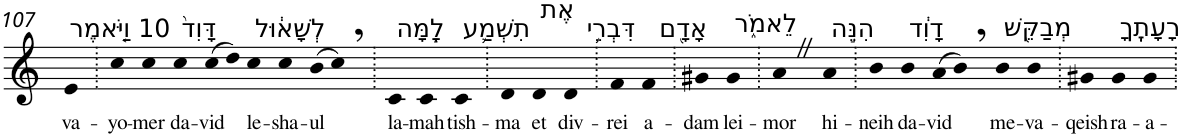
**kern	**text
*part1	*part1
*staff1	*staff1
*I"Piano	*
*I'Pno	*
!!LO:PB:g=z
*clefG2	*
*k[]	*
=107	=107
!LO:TX:a:t=10 וַיֹּ֤אמֶר	!
!	!LO:LY:b
4e	va-
=108.	=108.
!	!LO:LY:b
4cc	-yo-
!	!LO:LY:b
4cc	-mer
!LO:TX:a:t=דָּוִד֙	!
!	!LO:LY:b
4cc	da-
!	!LO:LY:b
(>8cc	-vid
8dd)	.
!LO:TX:a:t=לְשָׁא֔וּל	!
!	!LO:LY:b
4cc	le-
!	!LO:LY:b
4cc	-sha-
!	!LO:LY:b
(>8b	-ul
8cc,)	.
=109.	=109.
!LO:TX:a:t=לָ֧מָּה	!
!	!LO:LY:b
4c	la-
!	!LO:LY:b
4c	-mah
!LO:TX:a:t=תִשְׁמַ֛ע	!
!	!LO:LY:b
4c	tish-
=110.	=110.
!	!LO:LY:b
4d	-ma
!LO:TX:a:t=אֶת	!
!	!LO:LY:b
4d	et
!LO:TX:a:t=דִּבְרֵ֥י	!
!	!LO:LY:b
4d	div-
=111.	=111.
!	!LO:LY:b
4f	-rei
!LO:TX:a:t=אָדָ֖ם	!
!	!LO:LY:b
4f	a-
=112.	=112.
!	!LO:LY:b
4g#X	-dam
!LO:TX:a:t=לֵאמֹ֑ר	!
!	!LO:LY:b
4g#	lei-
=113.	=113.
!	!LO:LY:b
4aZ	-mor
!LO:TX:a:t=הִנֵּ֣ה	!
!	!LO:LY:b
4a	hi-
=114.	=114.
!	!LO:LY:b
4b	-neih
!LO:TX:a:t=דָוִ֔ד	!
!	!LO:LY:b
4b	da-
!	!LO:LY:b
(>8a	-vid
8b,)	.
!LO:TX:a:t=מְבַקֵּ֖שׁ	!
!	!LO:LY:b
4b	me-
!	!LO:LY:b
4b	-va-
=115.	=115.
!	!LO:LY:b
4g#X	-qeish
!LO:TX:a:t=רָעָתֶֽךָ	!
!	!LO:LY:b
4g#	ra-
!	!LO:LY:b
4g#	-a-
=.	=.
*-	*-
